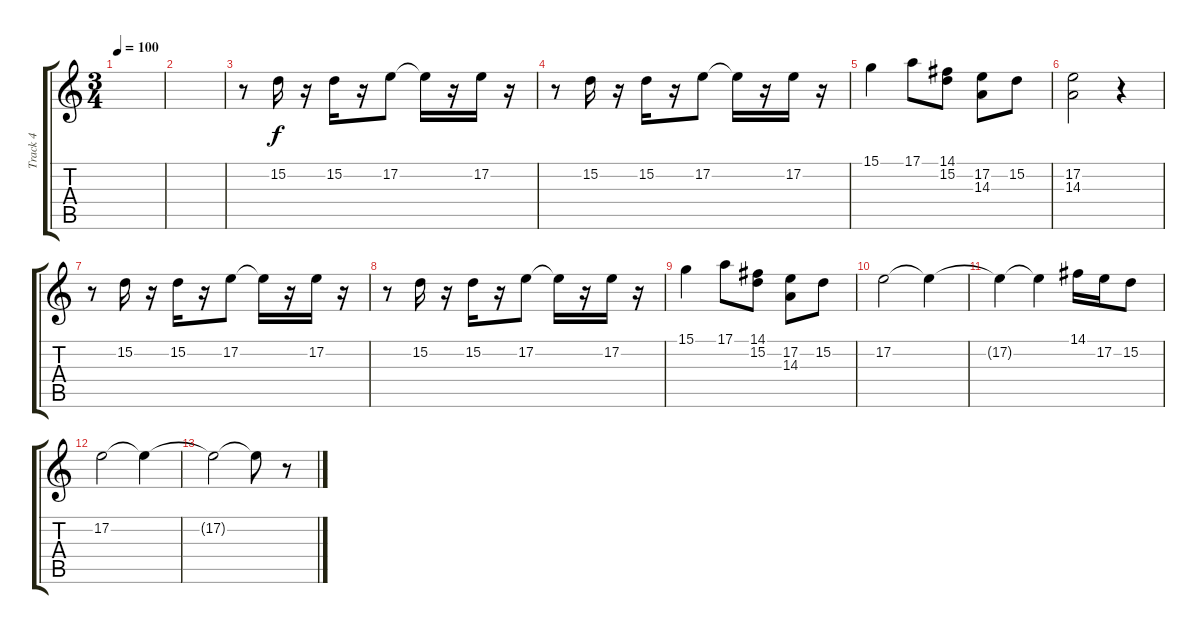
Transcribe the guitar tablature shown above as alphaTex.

\track ("Track 4" "Track 4") {instrument bagpipe}
\staff {score tabs}
\tuning (E4 B3 G3 D3 A2 E2) {hide}
\ts (3 4)
\tempo 100
\clef g2
\ks c
|
|
r.8 15.2.16 r.16 15.2.16 r.16 17.2.8 17.2{t}.16 r.16 17.2.16 r.16 |
r.8 15.2.16 r.16 15.2.16 r.16 17.2.8 17.2{t}.16 r.16 17.2.16 r.16 |
15.1.4 17.1.8 (14.1 15.2).8 (17.2 14.3).8 15.2.8 |
(17.2 14.3).2 r.4 |
r.8 15.2.16 r.16 15.2.16 r.16 17.2.8 17.2{t}.16 r.16 17.2.16 r.16 |
r.8 15.2.16 r.16 15.2.16 r.16 17.2.8 17.2{t}.16 r.16 17.2.16 r.16 |
15.1.4 17.1.8 (14.1 15.2).8 (17.2 14.3).8 15.2.8 |
17.2.2 17.2{t}.4 |
17.2{t}.4 17.2{t}.4 14.1.16 17.2.16 15.2.8 |
17.2.2 17.2{t}.4 |
17.2{t}.2 17.2{t}.8 r.8
